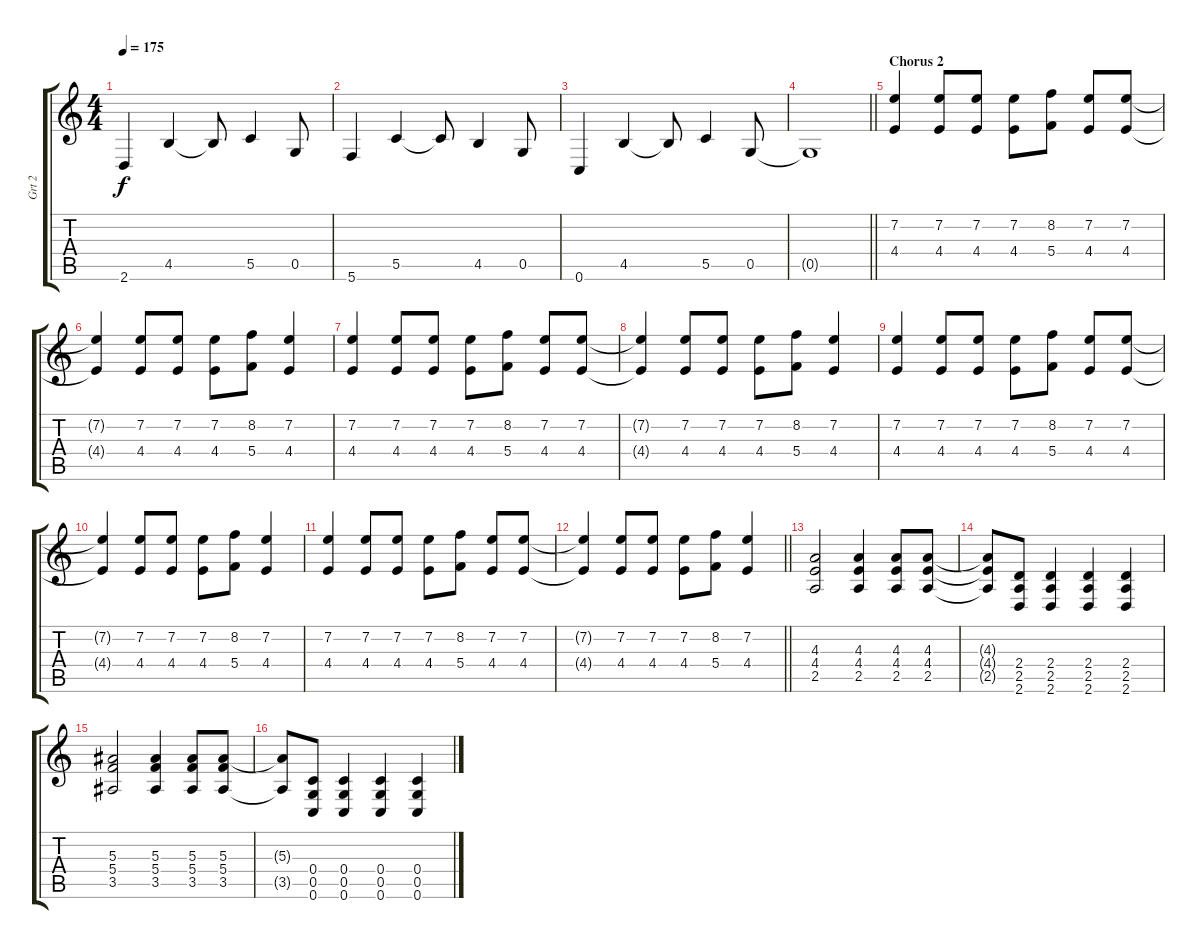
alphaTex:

\track ("Grt 2" "Grt 2") {instrument distortionguitar}
\staff {score tabs}
\tuning (D4 A3 F3 C3 G2 C2) {hide}
\ts (4 4)
\tempo 175
\clef g2
\ks c
2.6.4{dy f} 4.5.4 4.5{t}.8 5.5.4 0.5.8 |
5.6.4 5.5.4 5.5{t}.8 4.5.4 0.5.8 |
0.6.4 4.5.4 4.5{t}.8 5.5.4 0.5.8 |
\barLineRight lightlight
0.5{t}.1 |
\section ("" "Chorus 2")
(7.2 4.4).4{volume 10 instrument overdrivenguitar} (7.2 4.4).8 (7.2 4.4).8 (7.2 4.4).8 (8.2 5.4).8 (7.2 4.4).8 (7.2 4.4).8 |
(7.2{t} 4.4{t}).4 (7.2 4.4).8 (7.2 4.4).8 (7.2 4.4).8 (8.2 5.4).8 (7.2 4.4).4 |
(7.2 4.4).4 (7.2 4.4).8 (7.2 4.4).8 (7.2 4.4).8 (8.2 5.4).8 (7.2 4.4).8 (7.2 4.4).8 |
(7.2{t} 4.4{t}).4 (7.2 4.4).8 (7.2 4.4).8 (7.2 4.4).8 (8.2 5.4).8 (7.2 4.4).4 |
(7.2 4.4).4 (7.2 4.4).8 (7.2 4.4).8 (7.2 4.4).8 (8.2 5.4).8 (7.2 4.4).8 (7.2 4.4).8 |
(7.2{t} 4.4{t}).4 (7.2 4.4).8 (7.2 4.4).8 (7.2 4.4).8 (8.2 5.4).8 (7.2 4.4).4 |
(7.2 4.4).4 (7.2 4.4).8 (7.2 4.4).8 (7.2 4.4).8 (8.2 5.4).8 (7.2 4.4).8 (7.2 4.4).8 |
\barLineRight lightlight
(7.2{t} 4.4{t}).4 (7.2 4.4).8 (7.2 4.4).8 (7.2 4.4).8 (8.2 5.4).8 (7.2 4.4).4 |
(4.3 4.4 2.5).2 (4.3 4.4 2.5).4 (4.3 4.4 2.5).8 (4.3 4.4 2.5).8 |
(4.3{t} 4.4{t} 2.5{t}).8 (2.4 2.5 2.6).8 (2.4 2.5 2.6).4 (2.4 2.5 2.6).4 (2.4 2.5 2.6).4 |
(5.3 5.4 3.5).2 (5.3 5.4 3.5).4 (5.3 5.4 3.5).8 (5.3 5.4 3.5).8 |
(5.3{t} 3.5{t}).8 (0.4 0.5 0.6).8 (0.4 0.5 0.6).4 (0.4 0.5 0.6).4 (0.4 0.5 0.6).4
